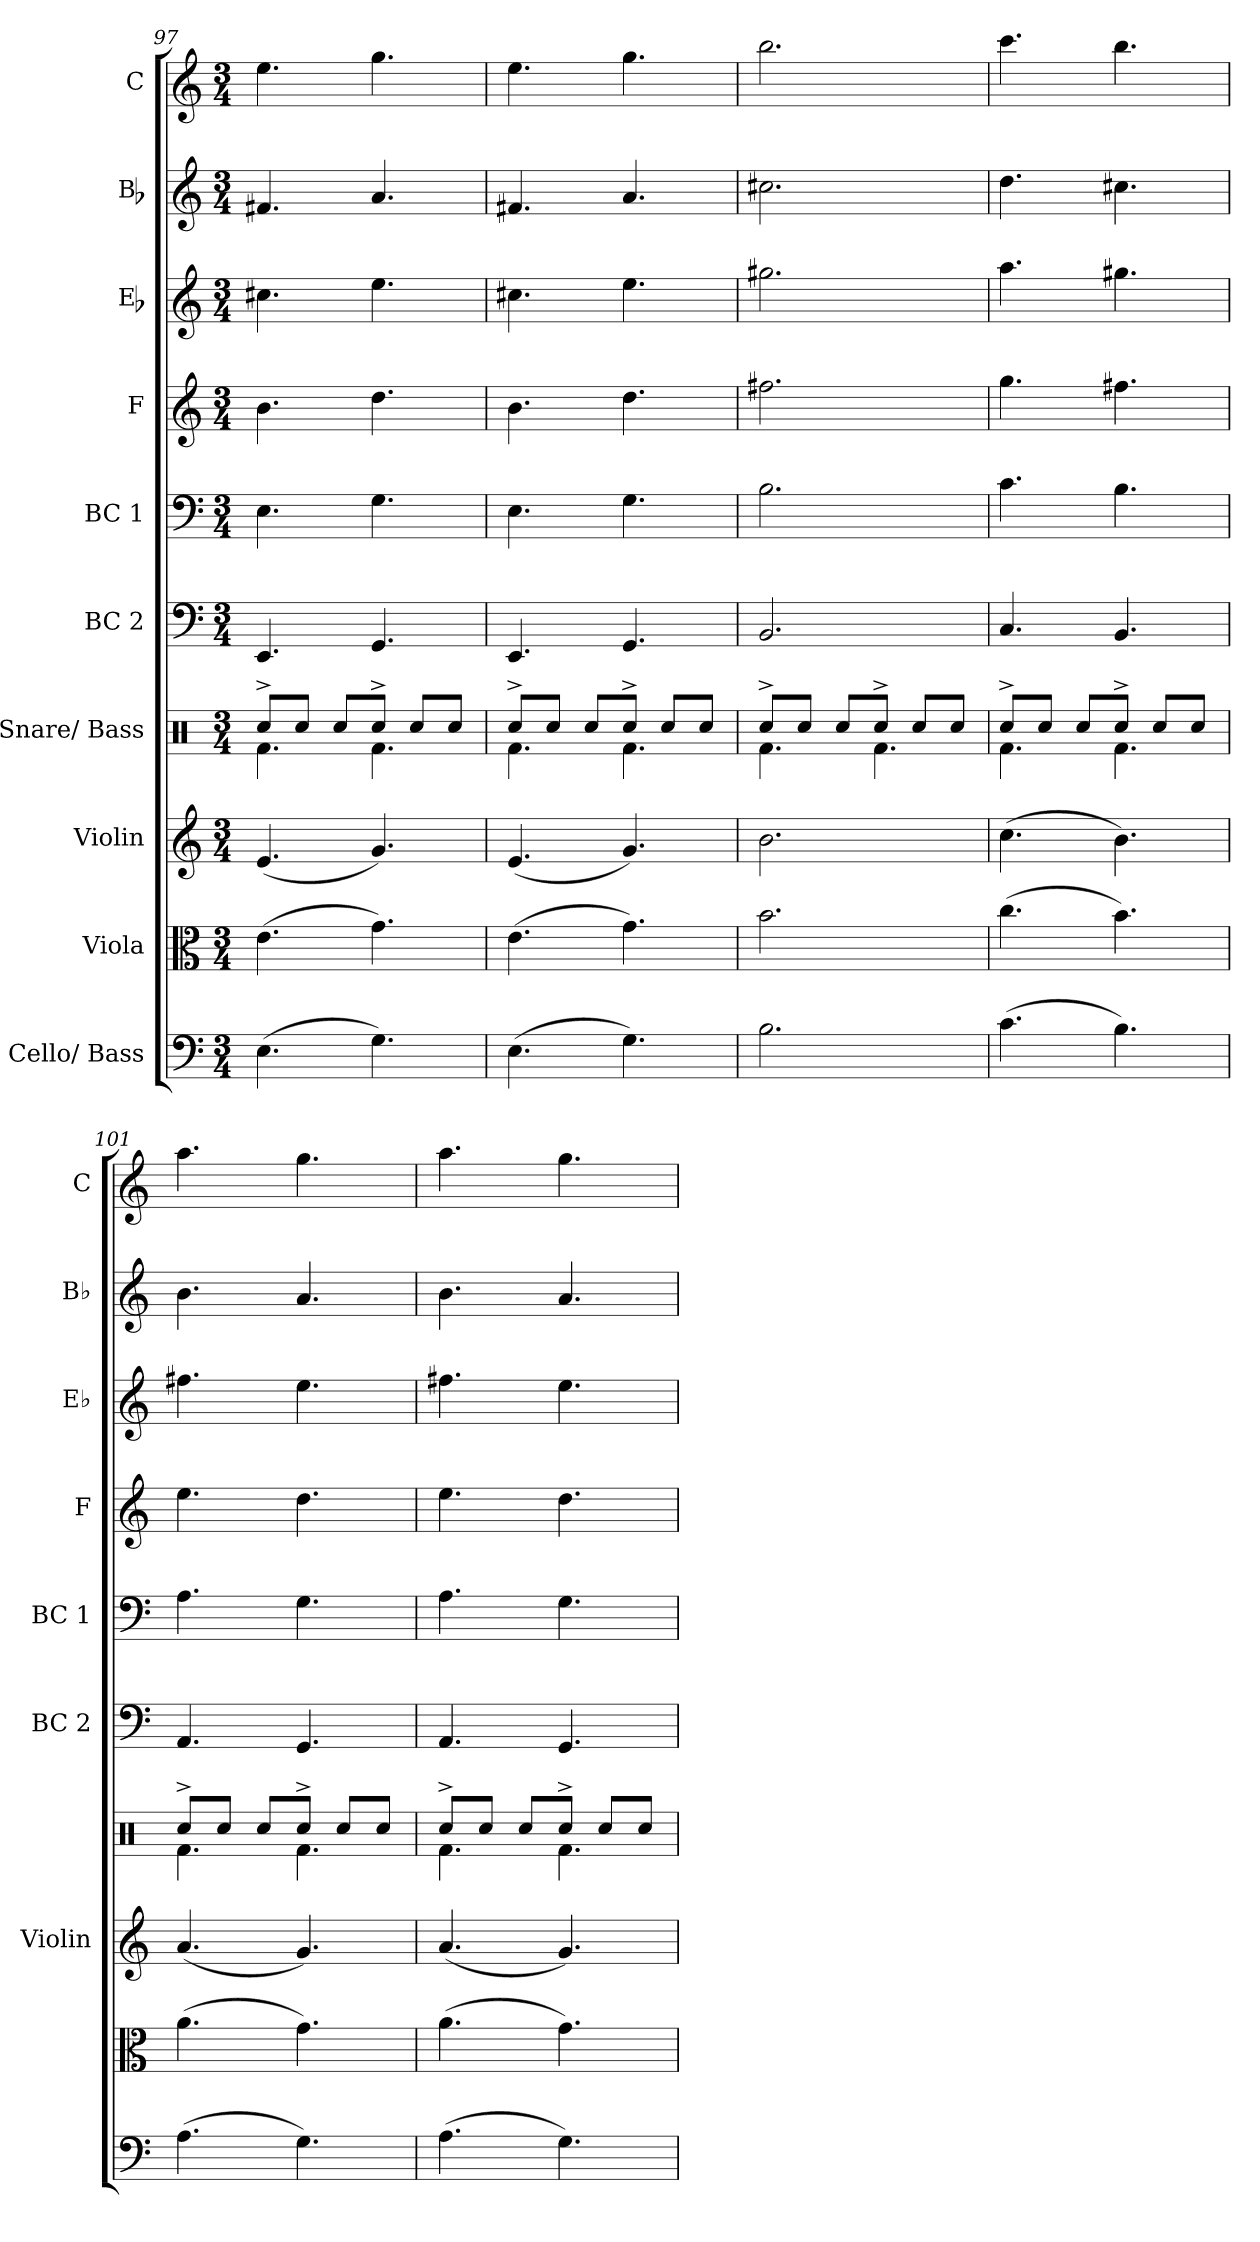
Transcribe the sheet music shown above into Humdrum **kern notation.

**kern	**kern	**kern	**kern	**kern	**kern	**kern	**kern	**kern	**kern
*part10	*part9	*part8	*part7	*part6	*part5	*part4	*part3	*part2	*part1
*staff10	*staff9	*staff8	*staff7	*staff6	*staff5	*staff4	*staff3	*staff2	*staff1
*I"Cello/ Bass	*I"Viola	*I"Violin	*I"Snare/ Bass	*I"BC 2	*I"BC 1	*I"F	*I"Eb	*I"Bb	*I"C
*	*	*I'Violin	*	*I'BC 2	*I'BC 1	*I'F	*I'Eb	*I'Bb	*I'C
*clefF4	*clefC3	*clefG2	*clefX	*clefF4	*clefF4	*clefG2	*clefG2	*clefG2	*clefG2
*	*	*	*	*	*	*ITrd4c7	*ITrd5c9	*ITrd1c2	*
*k[]	*k[]	*k[]	*k[]	*k[]	*k[]	*k[b-]	*k[b-e-a-]	*k[b-e-]	*k[]
*M3/4	*M3/4	*M3/4	*M3/4	*M3/4	*M3/4	*M3/4	*M3/4	*M3/4	*M3/4
=97	=97	=97	=97	=97	=97	=97	=97	=97	=97
*	*	*	*^	*	*	*	*	*	*
(4.Ei\	(4.ei\	(4.ei/	8Rcc^i/L	4.Rfi\	4.EEi/	4.Ei\	4.ei\	4.eni\	4.eni/	4.eei\
.	.	.	8Rcci/J	.	.	.	.	.	.	.
.	.	.	8Rcci/L	.	.	.	.	.	.	.
4.Gi\)	4.gi\)	4.gi/)	8Rcc^i/J	4.Rfi\	4.GGi/	4.Gi\	4.gi\	4.gi\	4.gi/	4.ggi\
.	.	.	8Rcci/L	.	.	.	.	.	.	.
.	.	.	8Rcci/J	.	.	.	.	.	.	.
=98	=98	=98	=98	=98	=98	=98	=98	=98	=98	=98
(4.Ei\	(4.ei\	(4.ei/	8Rcc^i/L	4.Rfi\	4.EEi/	4.Ei\	4.ei\	4.eni\	4.eni/	4.eei\
.	.	.	8Rcci/J	.	.	.	.	.	.	.
.	.	.	8Rcci/L	.	.	.	.	.	.	.
4.Gi\)	4.gi\)	4.gi/)	8Rcc^i/J	4.Rfi\	4.GGi/	4.Gi\	4.gi\	4.gi\	4.gi/	4.ggi\
.	.	.	8Rcci/L	.	.	.	.	.	.	.
.	.	.	8Rcci/J	.	.	.	.	.	.	.
!!LO:LB:g=z
=99	=99	=99	=99	=99	=99	=99	=99	=99	=99	=99
2.Bi\	2.bi\	2.bi\	8Rcc^i/L	4.Rfi\	2.BBi/	2.Bi\	2.bni\	2.bni\	2.bni\	2.bbi\
.	.	.	8Rcci/J	.	.	.	.	.	.	.
.	.	.	8Rcci/L	.	.	.	.	.	.	.
.	.	.	8Rcc^i/J	4.Rfi\	.	.	.	.	.	.
.	.	.	8Rcci/L	.	.	.	.	.	.	.
.	.	.	8Rcci/J	.	.	.	.	.	.	.
=100	=100	=100	=100	=100	=100	=100	=100	=100	=100	=100
(4.ci\	(4.cci\	(4.cci\	8Rcc^i/L	4.Rfi\	4.Ci/	4.ci\	4.cci\	4.cci\	4.cci\	4.ccci\
.	.	.	8Rcci/J	.	.	.	.	.	.	.
.	.	.	8Rcci/L	.	.	.	.	.	.	.
4.Bi\)	4.bi\)	4.bi\)	8Rcc^i/J	4.Rfi\	4.BBi/	4.Bi\	4.bni\	4.bni\	4.bni\	4.bbi\
.	.	.	8Rcci/L	.	.	.	.	.	.	.
.	.	.	8Rcci/J	.	.	.	.	.	.	.
=101	=101	=101	=101	=101	=101	=101	=101	=101	=101	=101
(4.Ai\	(4.ai\	(4.ai/	8Rcc^i/L	4.Rfi\	4.AAi/	4.Ai\	4.ai\	4.ani\	4.ai\	4.aai\
.	.	.	8Rcci/J	.	.	.	.	.	.	.
.	.	.	8Rcci/L	.	.	.	.	.	.	.
4.Gi\)	4.gi\)	4.gi/)	8Rcc^i/J	4.Rfi\	4.GGi/	4.Gi\	4.gi\	4.gi\	4.gi/	4.ggi\
.	.	.	8Rcci/L	.	.	.	.	.	.	.
.	.	.	8Rcci/J	.	.	.	.	.	.	.
=102	=102	=102	=102	=102	=102	=102	=102	=102	=102	=102
(4.Ai\	(4.ai\	(4.ai/	8Rcc^i/L	4.Rfi\	4.AAi/	4.Ai\	4.ai\	4.ani\	4.ai\	4.aai\
.	.	.	8Rcci/J	.	.	.	.	.	.	.
.	.	.	8Rcci/L	.	.	.	.	.	.	.
4.Gi\)	4.gi\)	4.gi/)	8Rcc^i/J	4.Rfi\	4.GGi/	4.Gi\	4.gi\	4.gi\	4.gi/	4.ggi\
.	.	.	8Rcci/L	.	.	.	.	.	.	.
.	.	.	8Rcci/J	.	.	.	.	.	.	.
*	*	*	*v	*v	*	*	*	*	*	*
=	=	=	=	=	=	=	=	=	=
*-	*-	*-	*-	*-	*-	*-	*-	*-	*-
